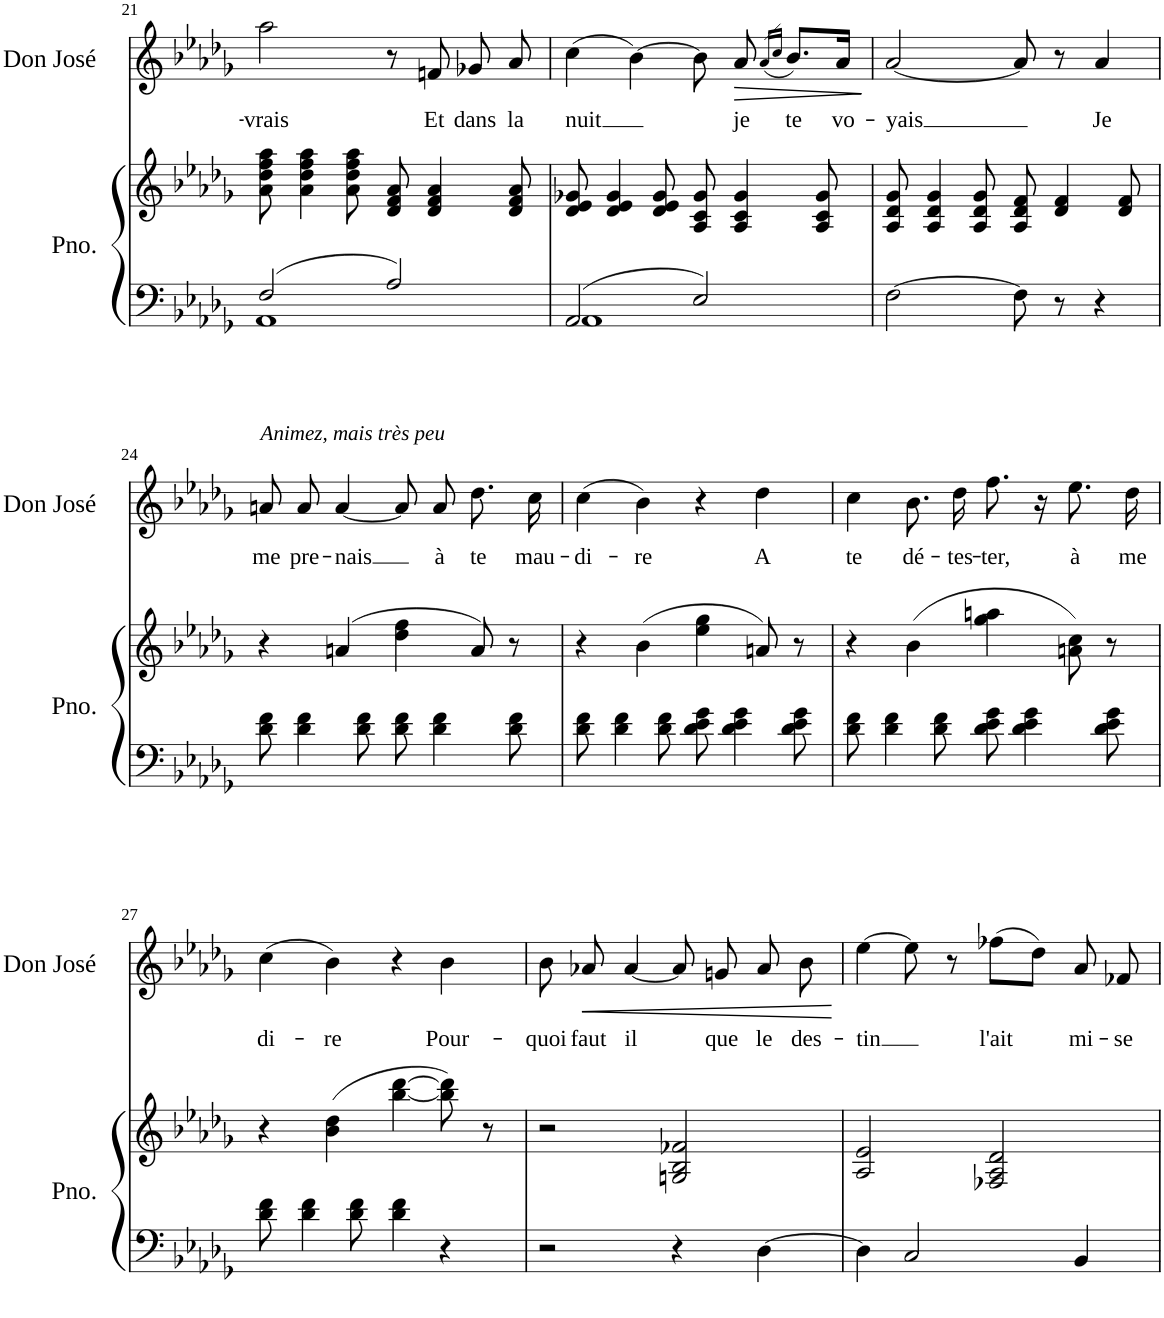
**kern	**kern	**kern	**text	**dynam
*part2	*part2	*part1	*part1	*part1
*staff3	*staff2	*staff1	*staff1	*staff1
*I"Piano	*	*I"Don José	*	*
*I'Pno.	*	*I'Don José	*	*
!!LO:PB:g=z
*clefF4	*clefG2	*clefG2	*	*
*k[b-e-a-d-g-]	*k[b-e-a-d-g-]	*k[b-e-a-d-g-]	*	*
*M4/4	*M4/4	*M4/4	*	*
*met(c)	*met(c)	*met(c)	*	*
=21	=21	=21	=21	=21
*^	*	*	*	*
!	!	!	!	!LO:LY:b	!
2F/	1AA-	8a-\ 8dd-\ 8ff\ 8aa-\	2aa-\	-vrais	.
.	.	4a-\ 4dd-\ 4ff\ 4aa-\	.	.	.
.	.	8a-\ 8dd-\ 8ff\ 8aa-\	.	.	.
2A-/	.	8d-/ 8f/ 8a-/	8r	.	.
!	!	!	!	!LO:LY:b	!
.	.	4d-/ 4f/ 4a-/	8fn/	Et	.
!	!	!	!	!LO:LY:b	!
.	.	.	8g-X/	dans	.
!	!	!	!	!LO:LY:b	!
.	.	8d-/ 8f/ 8a-/	8a-/	la	.
=22	=22	=22	=22	=22	=22
!	!	!	!	!LO:LY:b	!
2AA-/	1AA-	8d-/ 8e-/ 8g-X/	(4cc\	nuit	.
.	.	4d-/ 4e-/ 4g-/	.	.	.
.	.	.	[4b-\)	.	.
.	.	8d-/ 8e-/ 8g-/	.	.	.
2E-/	.	8A-/ 8c/ 8g-/	8b-\]	.	.
!	!	!	!	!LO:LY:b	!LO:HP:b
.	.	4A-/ 4c/ 4g-/	8a-/	je	>
.	.	.	(16qa-/LL	.	.
.	.	.	16qcc/JJ	.	.
!	!	!	!	!LO:LY:b	!
.	.	.	8.b-/L)	te	.
.	.	8A-/ 8c/ 8g-/	.	.	.
!	!	!	!	!LO:LY:b	!
.	.	.	16a-/Jk	vo-	.
*v	*v	*	*	*	*
.	.	.	.	]
=23	=23	=23	=23	=23
!	!	!	!LO:LY:b	!
[2F\	8A-/ 8d-/ 8g-/	[2a-/	-yais	.
.	4A-/ 4d-/ 4g-/	.	.	.
.	8A-/ 8d-/ 8g-/	.	.	.
8F\]	8A-/ 8d-/ 8f/	8a-/]	.	.
8r	4d-/ 4f/	8r	.	.
!	!	!	!LO:LY:b	!
4r	.	4a-/	Je	.
.	8d-/ 8f/	.	.	.
!!LO:LB:g=z
=24	=24	=24	=24	=24
!	!	!LO:TX:a:i:t=Animez, mais très peu	!	!
!	!	!	!LO:LY:b	!
8d-\ 8f\	4r	8an/	me	.
!	!	!	!LO:LY:b	!
4d-\ 4f\	.	8a/	pre-	.
!	!	!	!LO:LY:b	!
.	(4an/	[4a/	-nais	.
8d-\ 8f\	.	.	.	.
8d-\ 8f\	4dd-\ 4ff\	8a/]	.	.
!	!	!	!LO:LY:b	!
4d-\ 4f\	.	8a/	à	.
!	!	!	!LO:LY:b	!
.	8a/)	8.dd-\	te	.
8d-\ 8f\	8r	.	.	.
!	!	!	!LO:LY:b	!
.	.	16cc\	mau-	.
=25	=25	=25	=25	=25
!	!	!	!LO:LY:b	!
8d-\ 8f\	4r	(4cc\	-di-	.
4d-\ 4f\	.	.	.	.
!	!	!	!LO:LY:b	!
.	(4b-\	4b-\)	-re	.
8d-\ 8f\	.	.	.	.
8d-\ 8e-\ 8g-\	4ee-\ 4gg-\	4r	.	.
4d-\ 4e-\ 4g-\	.	.	.	.
!	!	!	!LO:LY:b	!
.	8an/)	4dd-\	A	.
8d-\ 8e-\ 8g-\	8r	.	.	.
=26	=26	=26	=26	=26
!	!	!	!LO:LY:b	!
8d-\ 8f\	4r	4cc\	te	.
4d-\ 4f\	.	.	.	.
!	!	!	!LO:LY:b	!
.	(4b-\	8.b-\	dé-	.
8d-\ 8f\	.	.	.	.
!	!	!	!LO:LY:b	!
.	.	16dd-\	-tes-	.
!	!	!	!LO:LY:b	!
8d-\ 8e-\ 8g-\	4gg-\ 4aan\	8.ff\	-ter,	.
4d-\ 4e-\ 4g-\	.	.	.	.
.	.	16r	.	.
!	!	!	!LO:LY:b	!
.	8an\ 8cc\)	8.ee-\	à	.
8d-\ 8e-\ 8g-\	8r	.	.	.
!	!	!	!LO:LY:b	!
.	.	16dd-\	me	.
!!LO:LB:g=z
=27	=27	=27	=27	=27
!	!	!	!LO:LY:b	!
8d-\ 8f\	4r	(4cc\	di-	.
4d-\ 4f\	.	.	.	.
!	!	!	!LO:LY:b	!
.	(4b-\ 4dd-\	4b-\)	-re	.
8d-\ 8f\	.	.	.	.
4d-\ 4f\	[4bb-\ [4ddd-\	4r	.	.
!	!	!	!LO:LY:b	!
4r	8bb-\] 8ddd-\])	4b-\	Pour-	.
.	8r	.	.	.
=28	=28	=28	=28	=28
!	!	!	!LO:LY:b	!
2r	2r	8b-\	-quoi	.
!	!	!	!LO:LY:b	!LO:HP:b
.	.	8a-X/	faut	<
!	!	!	!LO:LY:b	!
.	.	[4a-/	il	.
4r	2Gn/ 2B-/ 2f-X/	8a-/]	.	.
!	!	!	!LO:LY:b	!
.	.	8gn/	que	.
!	!	!	!LO:LY:b	!
[4D-\	.	8a-/	le	.
!	!	!	!LO:LY:b	!
.	.	8b-\	des-	.
.	.	.	.	[
=29	=29	=29	=29	=29
!	!	!	!LO:LY:b	!
4D-\]	2A-/ 2e-/	[4ee-\	-tin	.
2C/	.	8ee-\]	.	.
.	.	8r	.	.
!	!	!	!LO:LY:b	!
.	2F-X/ 2A-/ 2d-/	(8ff-X\L	l'ait	.
.	.	8dd-\J)	.	.
!	!	!	!LO:LY:b	!
4BB-/	.	8a-/	mi-	.
!	!	!	!LO:LY:b	!
.	.	8f-X/	-se	.
=	=	=	=	=
*-	*-	*-	*-	*-
